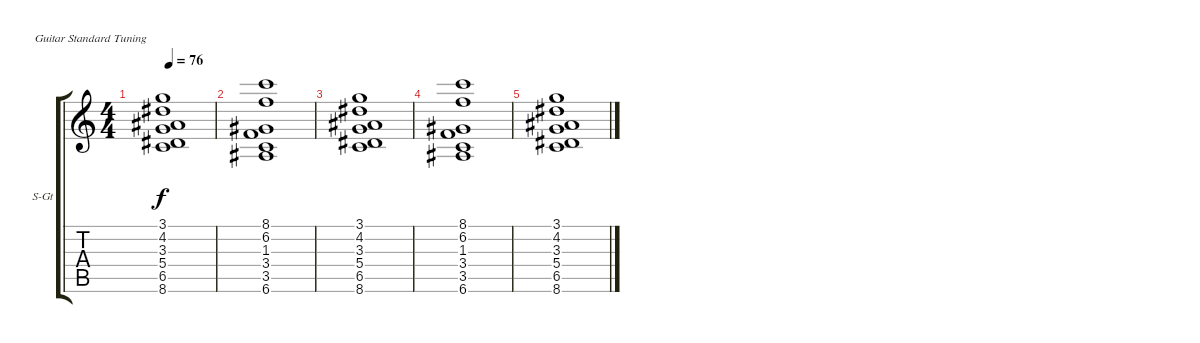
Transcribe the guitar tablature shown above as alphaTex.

\bracketExtendMode groupsimilarinstruments
\firstSystemTrackNameOrientation horizontal
\otherSystemsTrackNameOrientation horizontal
\track ("Synth" "S-Gt") {instrument stringensemble1}
\staff {score tabs}
\tuning (E4 B3 G3 D3 A2 E2)
\displaytranspose 12
\ts (4 4)
\tempo 76
\clef g2
\ks c
(3.1 4.2 3.3 5.4 6.5 8.6).1{dy f} |
(8.1 6.2 1.3 3.4 3.5 6.6).1 |
(3.1 4.2 3.3 5.4 6.5 8.6).1 |
(8.1 6.2 1.3 3.4 3.5 6.6).1 |
(3.1 4.2 3.3 5.4 6.5 8.6).1
